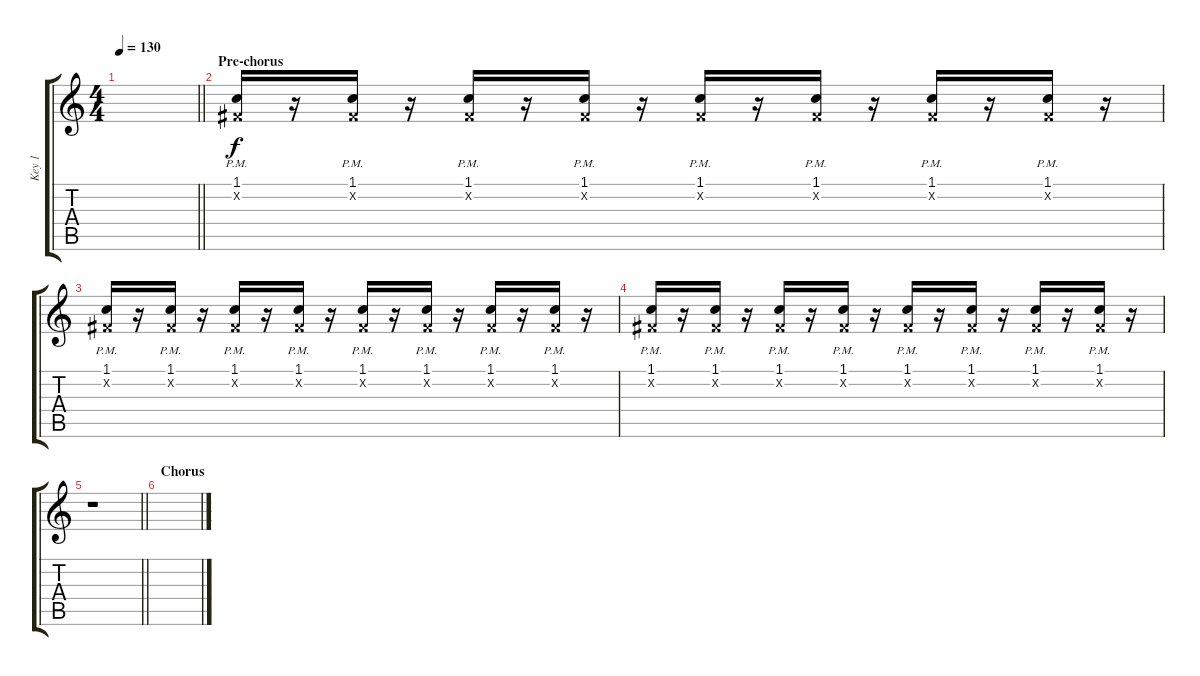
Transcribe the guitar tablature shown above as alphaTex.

\track ("Key 1" "Key 1") {instrument vibraphone}
\staff {score tabs}
\tuning (B4 Gb4 D4 A3 E3 B2) {hide}
\ts (4 4)
\tempo 130
\clef g2
\barLineRight lightlight
\ks c
|
\section ("" "Pre-chorus")
(1.1{pm} 0.2{x}).16 r.16 (1.1{pm} 0.2{x}).16 r.16 (1.1{pm} 0.2{x}).16 r.16 (1.1{pm} 0.2{x}).16 r.16 (1.1{pm} 0.2{x}).16 r.16 (1.1{pm} 0.2{x}).16 r.16 (1.1{pm} 0.2{x}).16 r.16 (1.1{pm} 0.2{x}).16 r.16 |
(1.1{pm} 0.2{x}).16 r.16 (1.1{pm} 0.2{x}).16 r.16 (1.1{pm} 0.2{x}).16 r.16 (1.1{pm} 0.2{x}).16 r.16 (1.1{pm} 0.2{x}).16 r.16 (1.1{pm} 0.2{x}).16 r.16 (1.1{pm} 0.2{x}).16 r.16 (1.1{pm} 0.2{x}).16 r.16 |
(1.1{pm} 0.2{x}).16 r.16 (1.1{pm} 0.2{x}).16 r.16 (1.1{pm} 0.2{x}).16 r.16 (1.1{pm} 0.2{x}).16 r.16 (1.1{pm} 0.2{x}).16 r.16 (1.1{pm} 0.2{x}).16 r.16 (1.1{pm} 0.2{x}).16 r.16 (1.1{pm} 0.2{x}).16 r.16 |
\barLineRight lightlight
r.1 |
\section ("" "Chorus")
